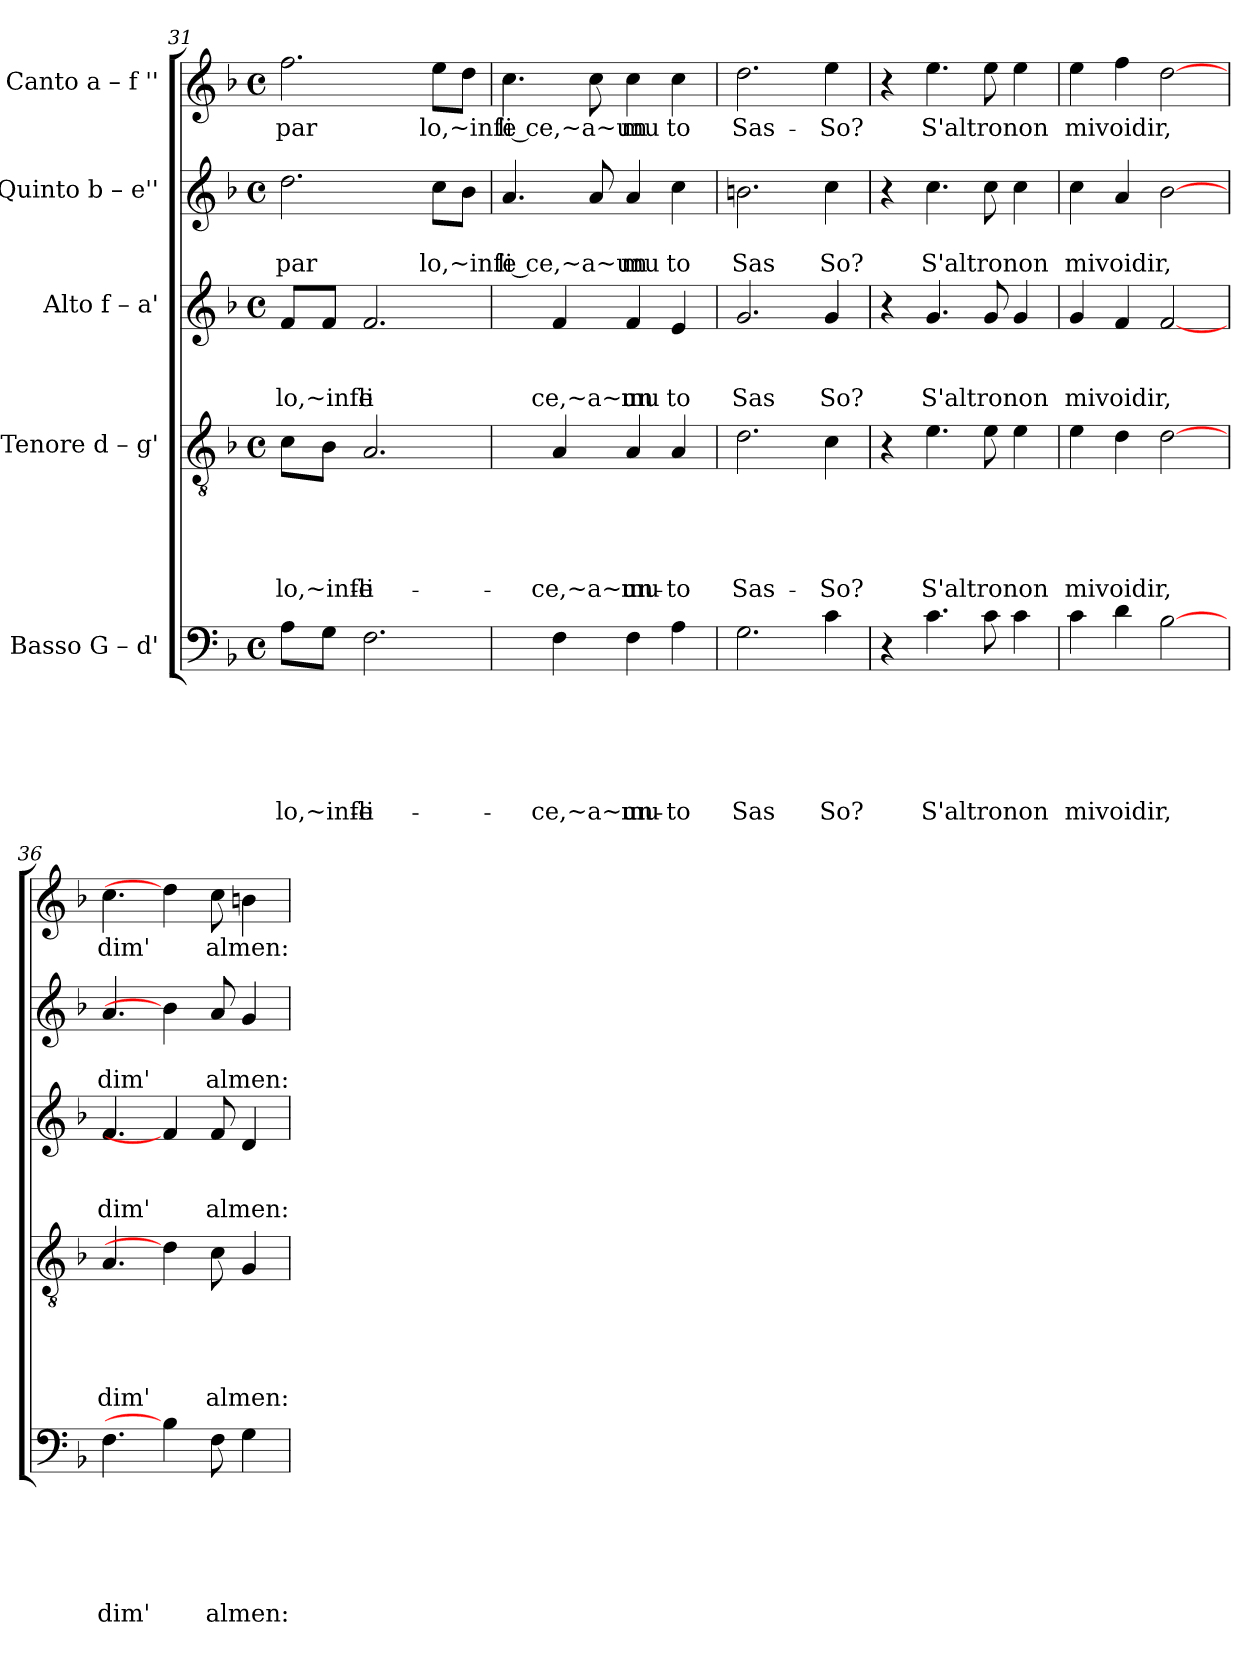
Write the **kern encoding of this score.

**kern	**text	**text	**text	**text	**text	**text	**kern	**text	**text	**text	**text	**text	**kern	**text	**text	**text	**kern	**text	**text	**kern	**text
*part5	*part5	*part5	*part5	*part5	*part5	*part5	*part4	*part4	*part4	*part4	*part4	*part4	*part3	*part3	*part3	*part3	*part2	*part2	*part2	*part1	*part1
*staff5	*staff5	*staff5	*staff5	*staff5	*staff5	*staff5	*staff4	*staff4	*staff4	*staff4	*staff4	*staff4	*staff3	*staff3	*staff3	*staff3	*staff2	*staff2	*staff2	*staff1	*staff1
*I"Basso G – d'	*	*	*	*	*	*	*I"Tenore d – g'	*	*	*	*	*	*I"Alto f – a'	*	*	*	*I"Quinto b – e''	*	*	*I"Canto a – f ''	*
*clefF4	*	*	*	*	*	*	*clefGv2	*	*	*	*	*	*clefG2	*	*	*	*clefG2	*	*	*clefG2	*
*k[b-]	*	*	*	*	*	*	*k[b-]	*	*	*	*	*	*k[b-]	*	*	*	*k[b-]	*	*	*k[b-]	*
*F:	*	*	*	*	*	*	*F:	*	*	*	*	*	*F:	*	*	*	*F:	*	*	*F:	*
*M4/4	*	*	*	*	*	*	*M4/4	*	*	*	*	*	*M4/4	*	*	*	*M4/4	*	*	*M4/4	*
*met(c)	*	*	*	*	*	*	*met(c)	*	*	*	*	*	*met(c)	*	*	*	*met(c)	*	*	*met(c)	*
=31	=31	=31	=31	=31	=31	=31	=31	=31	=31	=31	=31	=31	=31	=31	=31	=31	=31	=31	=31	=31	=31
!	!	!	!	!	!	!LO:LY:b	!	!	!	!	!	!LO:LY:b	!	!	!	!LO:LY:b	!	!	!LO:LY:b	!	!LO:LY:b
8A\L	.	.	.	.	.	-lo,~infe-	8c\L	.	.	.	.	-lo,~infe-	8f/L	.	.	lo,~infe	2.dd\	.	par	2.ff\	par
8G\J	.	.	.	.	.	.	8B-\J	.	.	.	.	.	8f/J	.	.	.	.	.	.	.	.
!	!	!	!	!	!	!LO:LY:b	!	!	!	!	!	!LO:LY:b	!	!	!	!LO:LY:b	!	!	!	!	!
2.F\	.	.	.	.	.	-li-	2.A/	.	.	.	.	-li-	2.f/	.	.	li	.	.	.	.	.
!	!	!	!	!	!	!	!	!	!	!	!	!	!	!	!	!	!	!	!LO:LY:b	!	!LO:LY:b
.	.	.	.	.	.	.	.	.	.	.	.	.	.	.	.	.	8cc\L	.	lo,~infe	8ee\L	lo,~infe
.	.	.	.	.	.	.	.	.	.	.	.	.	.	.	.	.	8b-\J	.	.	8dd\J	.
=32	=32	=32	=32	=32	=32	=32	=32	=32	=32	=32	=32	=32	=32	=32	=32	=32	=32	=32	=32	=32	=32
!	!	!	!	!	!	!	!	!	!	!	!	!	!	!	!	!	!	!	!LO:LY:b	!	!LO:LY:b
4ryy	.	.	.	.	.	.	4ryy	.	.	.	.	.	4ryy	.	.	.	4.a/	.	li ce,~a~un	4.cc\	li ce,~a~un
!	!	!	!	!	!	!LO:LY:b	!	!	!	!	!	!LO:LY:b	!	!	!	!LO:LY:b	!	!	!	!	!
4F\	.	.	.	.	.	-ce,~a~un	4A/	.	.	.	.	-ce,~a~un	4f/	.	.	ce,~a~un	.	.	.	.	.
.	.	.	.	.	.	.	.	.	.	.	.	.	.	.	.	.	8a/	.	.	8cc\	.
!	!	!	!	!	!	!LO:LY:b	!	!	!	!	!	!LO:LY:b	!	!	!	!LO:LY:b	!	!	!LO:LY:b	!	!LO:LY:b
4F\	.	.	.	.	.	mu-	4A/	.	.	.	.	mu-	4f/	.	.	mu	4a/	.	mu	4cc\	mu
!	!	!	!	!	!	!LO:LY:b	!	!	!	!	!	!LO:LY:b	!	!	!	!LO:LY:b	!	!	!LO:LY:b	!	!LO:LY:b
4A\	.	.	.	.	.	-to	4A/	.	.	.	.	-to	4e/	.	.	to	4cc\	.	to	4cc\	to
!!LO:PB:g=z
=33	=33	=33	=33	=33	=33	=33	=33	=33	=33	=33	=33	=33	=33	=33	=33	=33	=33	=33	=33	=33	=33
!	!	!	!	!	!	!LO:LY:b	!	!	!	!	!	!LO:LY:b	!	!	!	!LO:LY:b	!	!	!LO:LY:b	!	!LO:LY:b
2.G\	.	.	.	.	.	Sas	2.d\	.	.	.	.	Sas-	2.g/	.	.	Sas	2.bn\	.	Sas	2.dd\	Sas-
!	!	!	!	!	!	!LO:LY:b	!	!	!	!	!	!LO:LY:b	!	!	!	!LO:LY:b	!	!	!LO:LY:b	!	!LO:LY:b
4c\	.	.	.	.	.	So?	4c\	.	.	.	.	-So?	4g/	.	.	So?	4cc\	.	So?	4ee\	-So?
=34	=34	=34	=34	=34	=34	=34	=34	=34	=34	=34	=34	=34	=34	=34	=34	=34	=34	=34	=34	=34	=34
4r	.	.	.	.	.	.	4r	.	.	.	.	.	4r	.	.	.	4r	.	.	4r	.
!	!	!	!	!	!	!LO:LY:b	!	!	!	!	!	!LO:LY:b	!	!	!	!LO:LY:b	!	!	!LO:LY:b	!	!LO:LY:b
4.c\	.	.	.	.	.	S'altronon	4.e\	.	.	.	.	S'altronon	4.g/	.	.	S'altronon	4.cc\	.	S'altronon	4.ee\	S'altronon
8c\	.	.	.	.	.	.	8e\	.	.	.	.	.	8g/	.	.	.	8cc\	.	.	8ee\	.
4c\	.	.	.	.	.	.	4e\	.	.	.	.	.	4g/	.	.	.	4cc\	.	.	4ee\	.
=35	=35	=35	=35	=35	=35	=35	=35	=35	=35	=35	=35	=35	=35	=35	=35	=35	=35	=35	=35	=35	=35
!	!	!	!	!	!	!LO:LY:b	!	!	!	!	!	!LO:LY:b	!	!	!	!LO:LY:b	!	!	!LO:LY:b	!	!LO:LY:b
4c\	.	.	.	.	.	mivoidir,	4e\	.	.	.	.	mivoidir,	4g/	.	.	mivoidir,	4cc\	.	mivoidir,	4ee\	mivoidir,
4d\	.	.	.	.	.	.	4d\	.	.	.	.	.	4f/	.	.	.	4a/	.	.	4ff\	.
[2B-\	.	.	.	.	.	.	[2d\	.	.	.	.	.	[2f/	.	.	.	[2b-\	.	.	[2dd\	.
=36	=36	=36	=36	=36	=36	=36	=36	=36	=36	=36	=36	=36	=36	=36	=36	=36	=36	=36	=36	=36	=36
!	!	!	!	!	!	!LO:LY:b	!	!	!	!	!	!LO:LY:b	!	!	!	!LO:LY:b	!	!	!LO:LY:b	!	!LO:LY:b
4.F\	.	.	.	.	.	dim'	4.A/	.	.	.	.	dim'	4.f/	.	.	dim'	4.a/	.	dim'	4.cc\	dim'
4B-\]	.	.	.	.	.	.	4d\]	.	.	.	.	.	4f/]	.	.	.	4b-\]	.	.	4dd\]	.
!	!	!	!	!	!	!LO:LY:b	!	!	!	!	!	!LO:LY:b	!	!	!	!LO:LY:b	!	!	!LO:LY:b	!	!LO:LY:b
8F\	.	.	.	.	.	almen:	8c\	.	.	.	.	almen:	8f/	.	.	almen:	8a/	.	almen:	8cc\	almen:
4G\	.	.	.	.	.	.	4G/	.	.	.	.	.	4d/	.	.	.	4g/	.	.	4bn\	.
=	=	=	=	=	=	=	=	=	=	=	=	=	=	=	=	=	=	=	=	=	=
*-	*-	*-	*-	*-	*-	*-	*-	*-	*-	*-	*-	*-	*-	*-	*-	*-	*-	*-	*-	*-	*-
